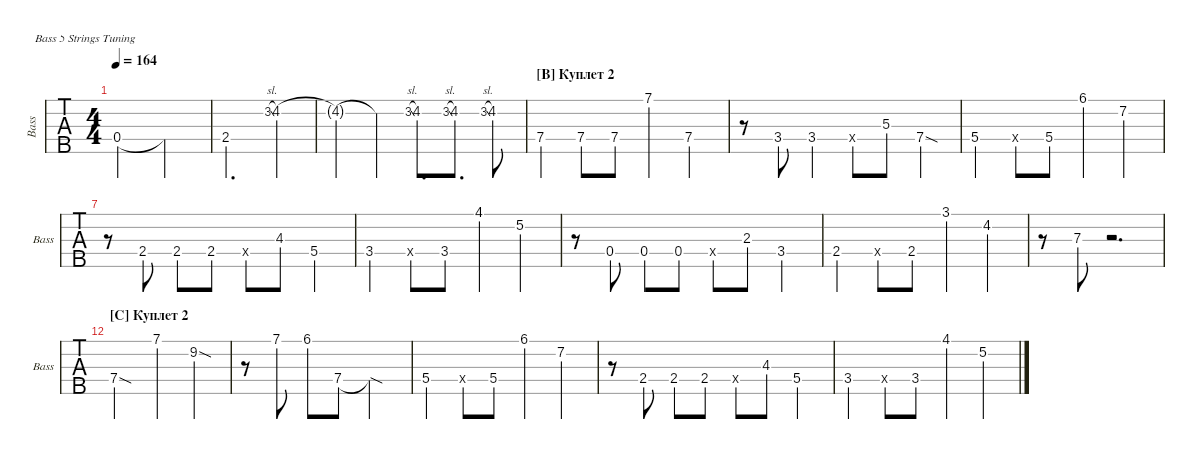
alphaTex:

\defaultSystemsLayout 4
\hideDynamics
\bracketExtendMode groupsimilarinstruments
\singleTrackTrackNamePolicy allsystems
\multiTrackTrackNamePolicy allsystems
\otherSystemsTrackNameOrientation horizontal
\defaultBarNumberDisplay FirstOfSystem
\track ("Bass" "Bass") {instrument electricbassfinger}
\staff {tabs}
\tuning (G2 D2 A1 E1 B0)
\ts (4 4)
\tempo 164
\clef f4
\ks c
0.4{t}.2{dy f} 0.4{t}.2 |
2.4.2{d} 3.2{sl}.8{gr} 4.2.4 |
4.2{t}.4 4.2{t}.4 3.2{sl}.8{gr} 4.2{st}.8{d} 3.2{sl}.8{gr} 4.2{st}.8{d} 3.2{sl}.8{gr} 4.2{st}.8 |
\section ("B" "Куплет 2")
7.4{st}.4 7.4{st}.8 7.4{st}.8 7.1{st}.4 7.4{st}.4 |
r.8 3.4.8 3.4{st}.4 3.4{x}.8 5.3.8 7.4{sod}.4 |
5.4{st}.4 5.4{x}.8 5.4{st}.8 6.1{st}.4 7.2{st}.4 |
r.8 2.4.8 2.4.8 2.4.8 2.4{x}.8 4.3.8 5.4{st}.4 |
3.4{st}.4 3.4{st x}.8 3.4{st}.8 4.1{st}.4 5.2{st}.4 |
r.8 0.4.8 0.4.8 0.4.8 0.4{x}.8 2.3.8 3.4{st}.4 |
2.4{st}.4 2.4{x}.8 2.4.8 3.1{st}.4 4.2{st}.4 |
r.8 7.3.8 r.2{d} |
\section ("C" "Куплет 2")
7.4{sod}.2 7.1{st}.4 9.2{sod}.4 |
r.8 7.1.8 6.1.8 7.4.8 7.4{sod t}.2 |
5.4{st}.4 5.4{x}.8 5.4{st}.8 6.1{st}.4 7.2{st}.4 |
r.8 2.4.8 2.4.8 2.4.8 2.4{x}.8 4.3.8 5.4{st}.4 |
3.4{st}.4 3.4{st x}.8 3.4{st}.8 4.1{st}.4 5.2{st}.4
